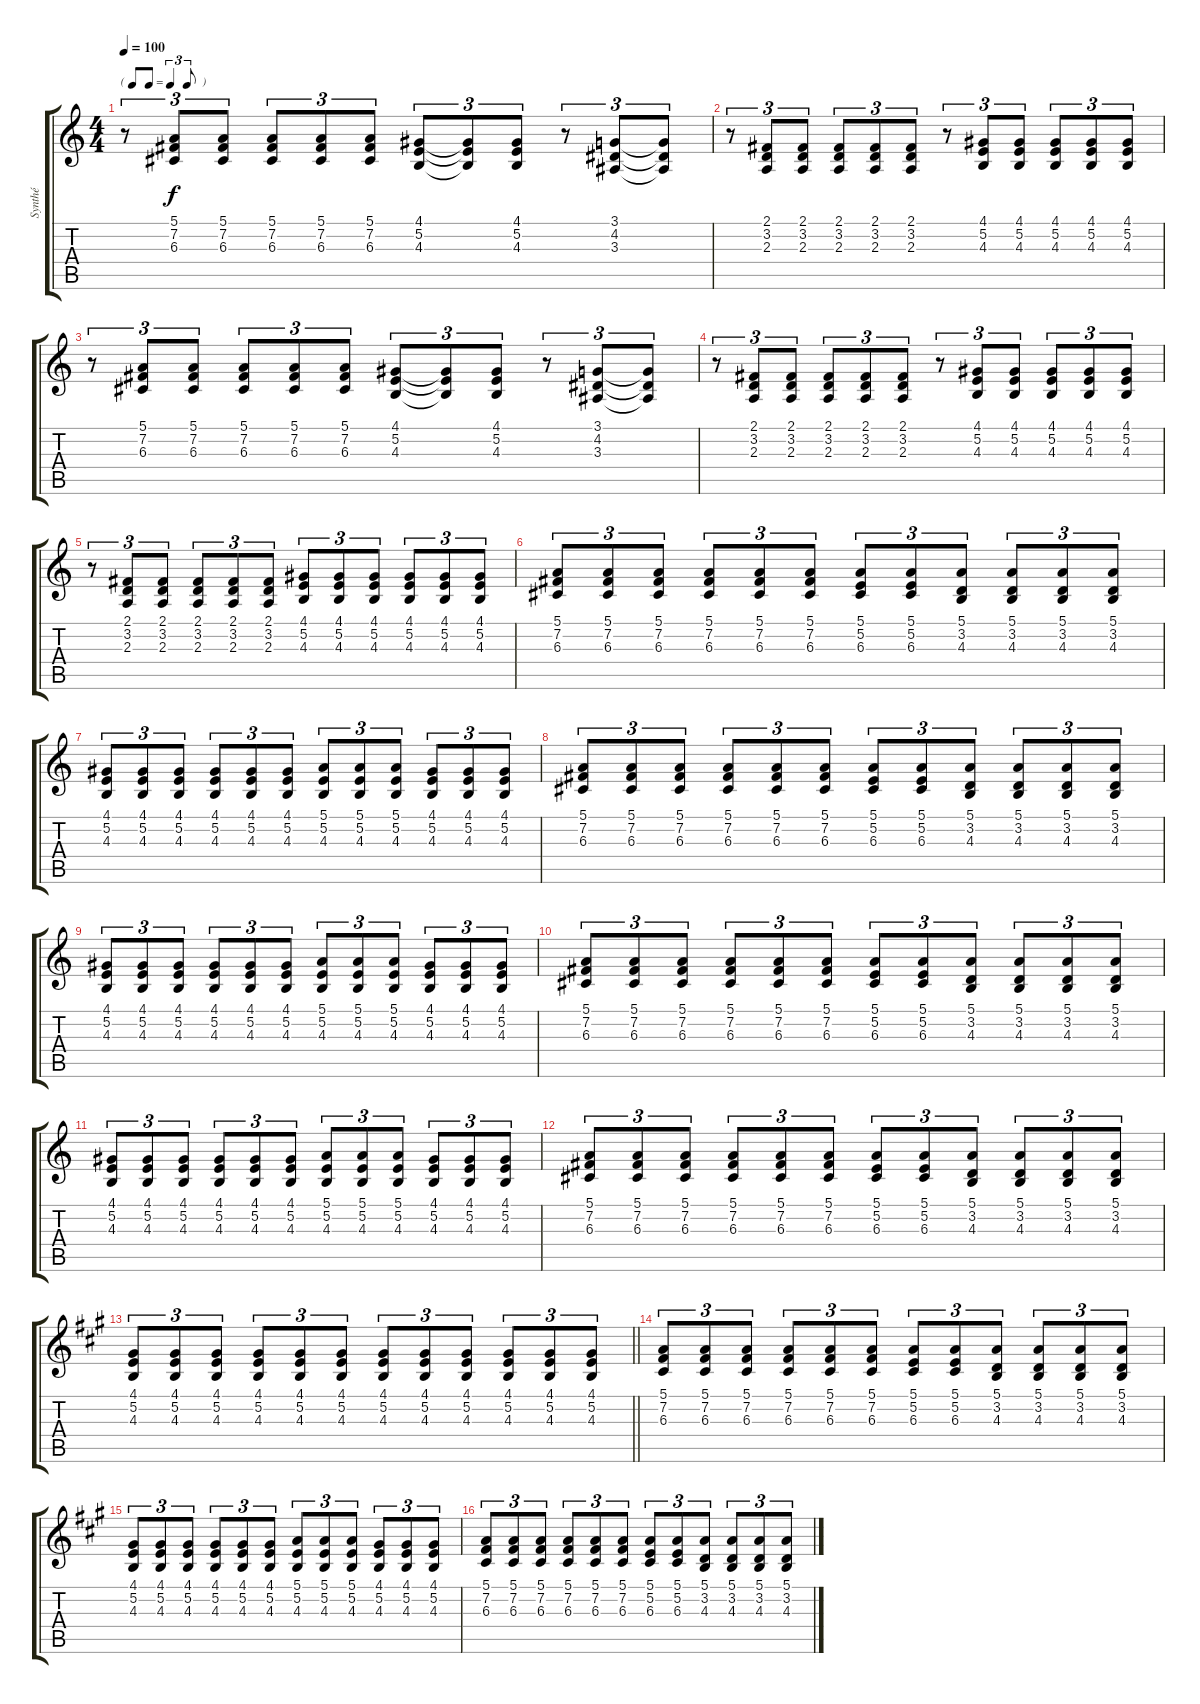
\track ("Synthé" "Synthé") {instrument acousticgrandpiano}
\staff {score tabs}
\tuning (E4 B3 G3 D3 A2 E2) {hide}
\ts (4 4)
\tf triplet8th
\tempo 100
\clef g2
\ks c
r.8{tu (3 2) dy f} (5.1 7.2 6.3).8{tu (3 2)} (5.1 7.2 6.3).8{tu (3 2)} (5.1 7.2 6.3).8{tu (3 2)} (5.1 7.2 6.3).8{tu (3 2)} (5.1 7.2 6.3).8{tu (3 2)} (4.1 5.2 4.3).8{tu (3 2)} (4.1{t} 5.2{t} 4.3{t}).8{tu (3 2)} (4.1 5.2 4.3).8{tu (3 2)} r.8{tu (3 2)} (3.1 4.2 3.3).8{tu (3 2)} (3.1{t} 4.2{t} 3.3{t}).8{tu (3 2)} |
r.8{tu (3 2)} (2.1 3.2 2.3).8{tu (3 2)} (2.1 3.2 2.3).8{tu (3 2)} (2.1 3.2 2.3).8{tu (3 2)} (2.1 3.2 2.3).8{tu (3 2)} (2.1 3.2 2.3).8{tu (3 2)} r.8{tu (3 2)} (4.1 5.2 4.3).8{tu (3 2)} (4.1 5.2 4.3).8{tu (3 2)} (4.1 5.2 4.3).8{tu (3 2)} (4.1 5.2 4.3).8{tu (3 2)} (4.1 5.2 4.3).8{tu (3 2)} |
r.8{tu (3 2)} (5.1 7.2 6.3).8{tu (3 2)} (5.1 7.2 6.3).8{tu (3 2)} (5.1 7.2 6.3).8{tu (3 2)} (5.1 7.2 6.3).8{tu (3 2)} (5.1 7.2 6.3).8{tu (3 2)} (4.1 5.2 4.3).8{tu (3 2)} (4.1{t} 5.2{t} 4.3{t}).8{tu (3 2)} (4.1 5.2 4.3).8{tu (3 2)} r.8{tu (3 2)} (3.1 4.2 3.3).8{tu (3 2)} (3.1{t} 4.2{t} 3.3{t}).8{tu (3 2)} |
r.8{tu (3 2)} (2.1 3.2 2.3).8{tu (3 2)} (2.1 3.2 2.3).8{tu (3 2)} (2.1 3.2 2.3).8{tu (3 2)} (2.1 3.2 2.3).8{tu (3 2)} (2.1 3.2 2.3).8{tu (3 2)} r.8{tu (3 2)} (4.1 5.2 4.3).8{tu (3 2)} (4.1 5.2 4.3).8{tu (3 2)} (4.1 5.2 4.3).8{tu (3 2)} (4.1 5.2 4.3).8{tu (3 2)} (4.1 5.2 4.3).8{tu (3 2)} |
r.8{tu (3 2)} (2.1 3.2 2.3).8{tu (3 2)} (2.1 3.2 2.3).8{tu (3 2)} (2.1 3.2 2.3).8{tu (3 2)} (2.1 3.2 2.3).8{tu (3 2)} (2.1 3.2 2.3).8{tu (3 2)} (4.1 5.2 4.3).8{tu (3 2)} (4.1 5.2 4.3).8{tu (3 2)} (4.1 5.2 4.3).8{tu (3 2)} (4.1 5.2 4.3).8{tu (3 2)} (4.1 5.2 4.3).8{tu (3 2)} (4.1 5.2 4.3).8{tu (3 2)} |
(5.1 7.2 6.3).8{tu (3 2)} (5.1 7.2 6.3).8{tu (3 2)} (5.1 7.2 6.3).8{tu (3 2)} (5.1 7.2 6.3).8{tu (3 2)} (5.1 7.2 6.3).8{tu (3 2)} (5.1 7.2 6.3).8{tu (3 2)} (5.1 5.2 6.3).8{tu (3 2)} (5.1 5.2 6.3).8{tu (3 2)} (5.1 3.2 4.3).8{tu (3 2)} (5.1 3.2 4.3).8{tu (3 2)} (5.1 3.2 4.3).8{tu (3 2)} (5.1 3.2 4.3).8{tu (3 2)} |
(4.1 5.2 4.3).8{tu (3 2)} (4.1 5.2 4.3).8{tu (3 2)} (4.1 5.2 4.3).8{tu (3 2)} (4.1 5.2 4.3).8{tu (3 2)} (4.1 5.2 4.3).8{tu (3 2)} (4.1 5.2 4.3).8{tu (3 2)} (5.1 5.2 4.3).8{tu (3 2)} (5.1 5.2 4.3).8{tu (3 2)} (5.1 5.2 4.3).8{tu (3 2)} (4.1 5.2 4.3).8{tu (3 2)} (4.1 5.2 4.3).8{tu (3 2)} (4.1 5.2 4.3).8{tu (3 2)} |
(5.1 7.2 6.3).8{tu (3 2)} (5.1 7.2 6.3).8{tu (3 2)} (5.1 7.2 6.3).8{tu (3 2)} (5.1 7.2 6.3).8{tu (3 2)} (5.1 7.2 6.3).8{tu (3 2)} (5.1 7.2 6.3).8{tu (3 2)} (5.1 5.2 6.3).8{tu (3 2)} (5.1 5.2 6.3).8{tu (3 2)} (5.1 3.2 4.3).8{tu (3 2)} (5.1 3.2 4.3).8{tu (3 2)} (5.1 3.2 4.3).8{tu (3 2)} (5.1 3.2 4.3).8{tu (3 2)} |
(4.1 5.2 4.3).8{tu (3 2)} (4.1 5.2 4.3).8{tu (3 2)} (4.1 5.2 4.3).8{tu (3 2)} (4.1 5.2 4.3).8{tu (3 2)} (4.1 5.2 4.3).8{tu (3 2)} (4.1 5.2 4.3).8{tu (3 2)} (5.1 5.2 4.3).8{tu (3 2)} (5.1 5.2 4.3).8{tu (3 2)} (5.1 5.2 4.3).8{tu (3 2)} (4.1 5.2 4.3).8{tu (3 2)} (4.1 5.2 4.3).8{tu (3 2)} (4.1 5.2 4.3).8{tu (3 2)} |
(5.1 7.2 6.3).8{tu (3 2)} (5.1 7.2 6.3).8{tu (3 2)} (5.1 7.2 6.3).8{tu (3 2)} (5.1 7.2 6.3).8{tu (3 2)} (5.1 7.2 6.3).8{tu (3 2)} (5.1 7.2 6.3).8{tu (3 2)} (5.1 5.2 6.3).8{tu (3 2)} (5.1 5.2 6.3).8{tu (3 2)} (5.1 3.2 4.3).8{tu (3 2)} (5.1 3.2 4.3).8{tu (3 2)} (5.1 3.2 4.3).8{tu (3 2)} (5.1 3.2 4.3).8{tu (3 2)} |
(4.1 5.2 4.3).8{tu (3 2)} (4.1 5.2 4.3).8{tu (3 2)} (4.1 5.2 4.3).8{tu (3 2)} (4.1 5.2 4.3).8{tu (3 2)} (4.1 5.2 4.3).8{tu (3 2)} (4.1 5.2 4.3).8{tu (3 2)} (5.1 5.2 4.3).8{tu (3 2)} (5.1 5.2 4.3).8{tu (3 2)} (5.1 5.2 4.3).8{tu (3 2)} (4.1 5.2 4.3).8{tu (3 2)} (4.1 5.2 4.3).8{tu (3 2)} (4.1 5.2 4.3).8{tu (3 2)} |
(5.1 7.2 6.3).8{tu (3 2)} (5.1 7.2 6.3).8{tu (3 2)} (5.1 7.2 6.3).8{tu (3 2)} (5.1 7.2 6.3).8{tu (3 2)} (5.1 7.2 6.3).8{tu (3 2)} (5.1 7.2 6.3).8{tu (3 2)} (5.1 5.2 6.3).8{tu (3 2)} (5.1 5.2 6.3).8{tu (3 2)} (5.1 3.2 4.3).8{tu (3 2)} (5.1 3.2 4.3).8{tu (3 2)} (5.1 3.2 4.3).8{tu (3 2)} (5.1 3.2 4.3).8{tu (3 2)} |
\barLineRight lightlight
\ks f#minor
(4.1 5.2 4.3).8{tu (3 2)} (4.1 5.2 4.3).8{tu (3 2)} (4.1 5.2 4.3).8{tu (3 2)} (4.1 5.2 4.3).8{tu (3 2)} (4.1 5.2 4.3).8{tu (3 2)} (4.1 5.2 4.3).8{tu (3 2)} (4.1 5.2 4.3).8{tu (3 2)} (4.1 5.2 4.3).8{tu (3 2)} (4.1 5.2 4.3).8{tu (3 2)} (4.1 5.2 4.3).8{tu (3 2)} (4.1 5.2 4.3).8{tu (3 2)} (4.1 5.2 4.3).8{tu (3 2)} |
(5.1 7.2 6.3).8{tu (3 2)} (5.1 7.2 6.3).8{tu (3 2)} (5.1 7.2 6.3).8{tu (3 2)} (5.1 7.2 6.3).8{tu (3 2)} (5.1 7.2 6.3).8{tu (3 2)} (5.1 7.2 6.3).8{tu (3 2)} (5.1 5.2 6.3).8{tu (3 2)} (5.1 5.2 6.3).8{tu (3 2)} (5.1 3.2 4.3).8{tu (3 2)} (5.1 3.2 4.3).8{tu (3 2)} (5.1 3.2 4.3).8{tu (3 2)} (5.1 3.2 4.3).8{tu (3 2)} |
(4.1 5.2 4.3).8{tu (3 2)} (4.1 5.2 4.3).8{tu (3 2)} (4.1 5.2 4.3).8{tu (3 2)} (4.1 5.2 4.3).8{tu (3 2)} (4.1 5.2 4.3).8{tu (3 2)} (4.1 5.2 4.3).8{tu (3 2)} (5.1 5.2 4.3).8{tu (3 2)} (5.1 5.2 4.3).8{tu (3 2)} (5.1 5.2 4.3).8{tu (3 2)} (4.1 5.2 4.3).8{tu (3 2)} (4.1 5.2 4.3).8{tu (3 2)} (4.1 5.2 4.3).8{tu (3 2)} |
(5.1 7.2 6.3).8{tu (3 2)} (5.1 7.2 6.3).8{tu (3 2)} (5.1 7.2 6.3).8{tu (3 2)} (5.1 7.2 6.3).8{tu (3 2)} (5.1 7.2 6.3).8{tu (3 2)} (5.1 7.2 6.3).8{tu (3 2)} (5.1 5.2 6.3).8{tu (3 2)} (5.1 5.2 6.3).8{tu (3 2)} (5.1 3.2 4.3).8{tu (3 2)} (5.1 3.2 4.3).8{tu (3 2)} (5.1 3.2 4.3).8{tu (3 2)} (5.1 3.2 4.3).8{tu (3 2)}
